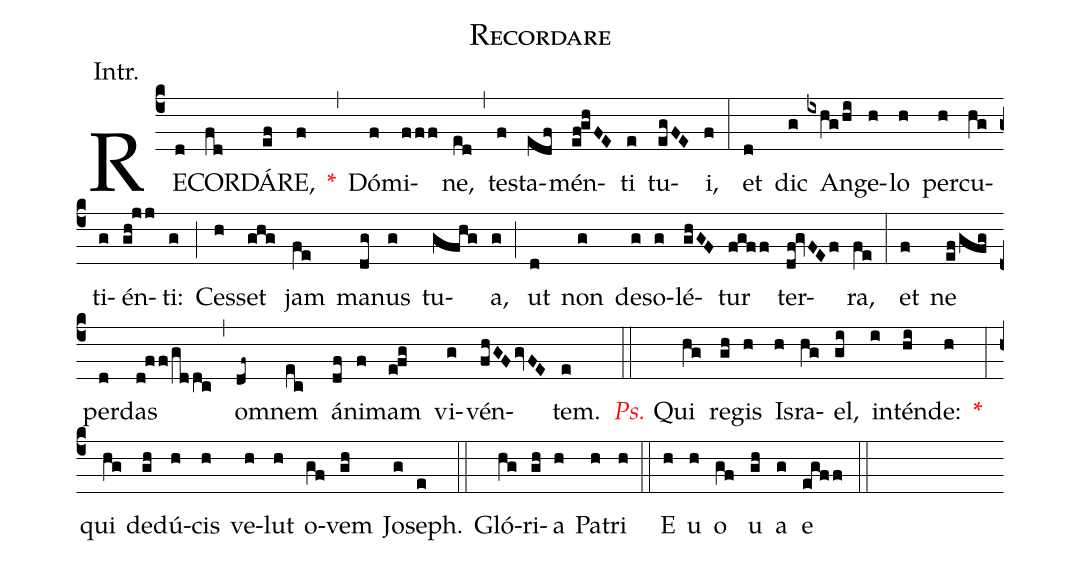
name:Recordare;
annotation:Intr.;
mode:IV.;
office-part:Introit;
%%
(c4) RE(d)COR(fd)DÁ(ef)RE,(f) <v>\red{*}</v>(,) Dó(f)mi(fff)ne,(ed) (,) te(f)sta(edf)mén(ef!ghFE)ti(e) tu(egFE)i,(f) (:) et(d) dic(g) An(ixhg/hi)ge(h)lo(h) per(h)cu(hg)ti(g)én(gh!jj)ti:(g) (;) Ces(h)set(ghg) jam(fe) ma(dg)nus(g) tu(gfhg)a,(g) (;) ut(d) non(g) de(g)so(g)lé(ghGF)tur(fgff) ter(df!gvFEf)ra,(fe) (:) et(f) ne(ef/gfg) per(d)das(d!ff/gddc) (,) o(df~)mnem(ec) á(df)ni(f)mam(e!fg) vi(g)vén(fhGFgvFE)tem.(e) (::) <v>\redit{Ps.}</v> Qui(hg) re(gh)gis(h) Is(h)ra(hg)el,(gi) in(i)tén(hi)de:(h) <v>\red{*}</v>(:) qui(hg) de(gh)dú(h)cis(h) ve(h)lut(h) o(gf)vem(gh) Jo(g)seph.(e) (::) Gló(hg)ri(gh)a(h) Pa(h)tri(h) (::) E(h) u(h) o(gf) u(gh) a(g) e(egff) (::)
